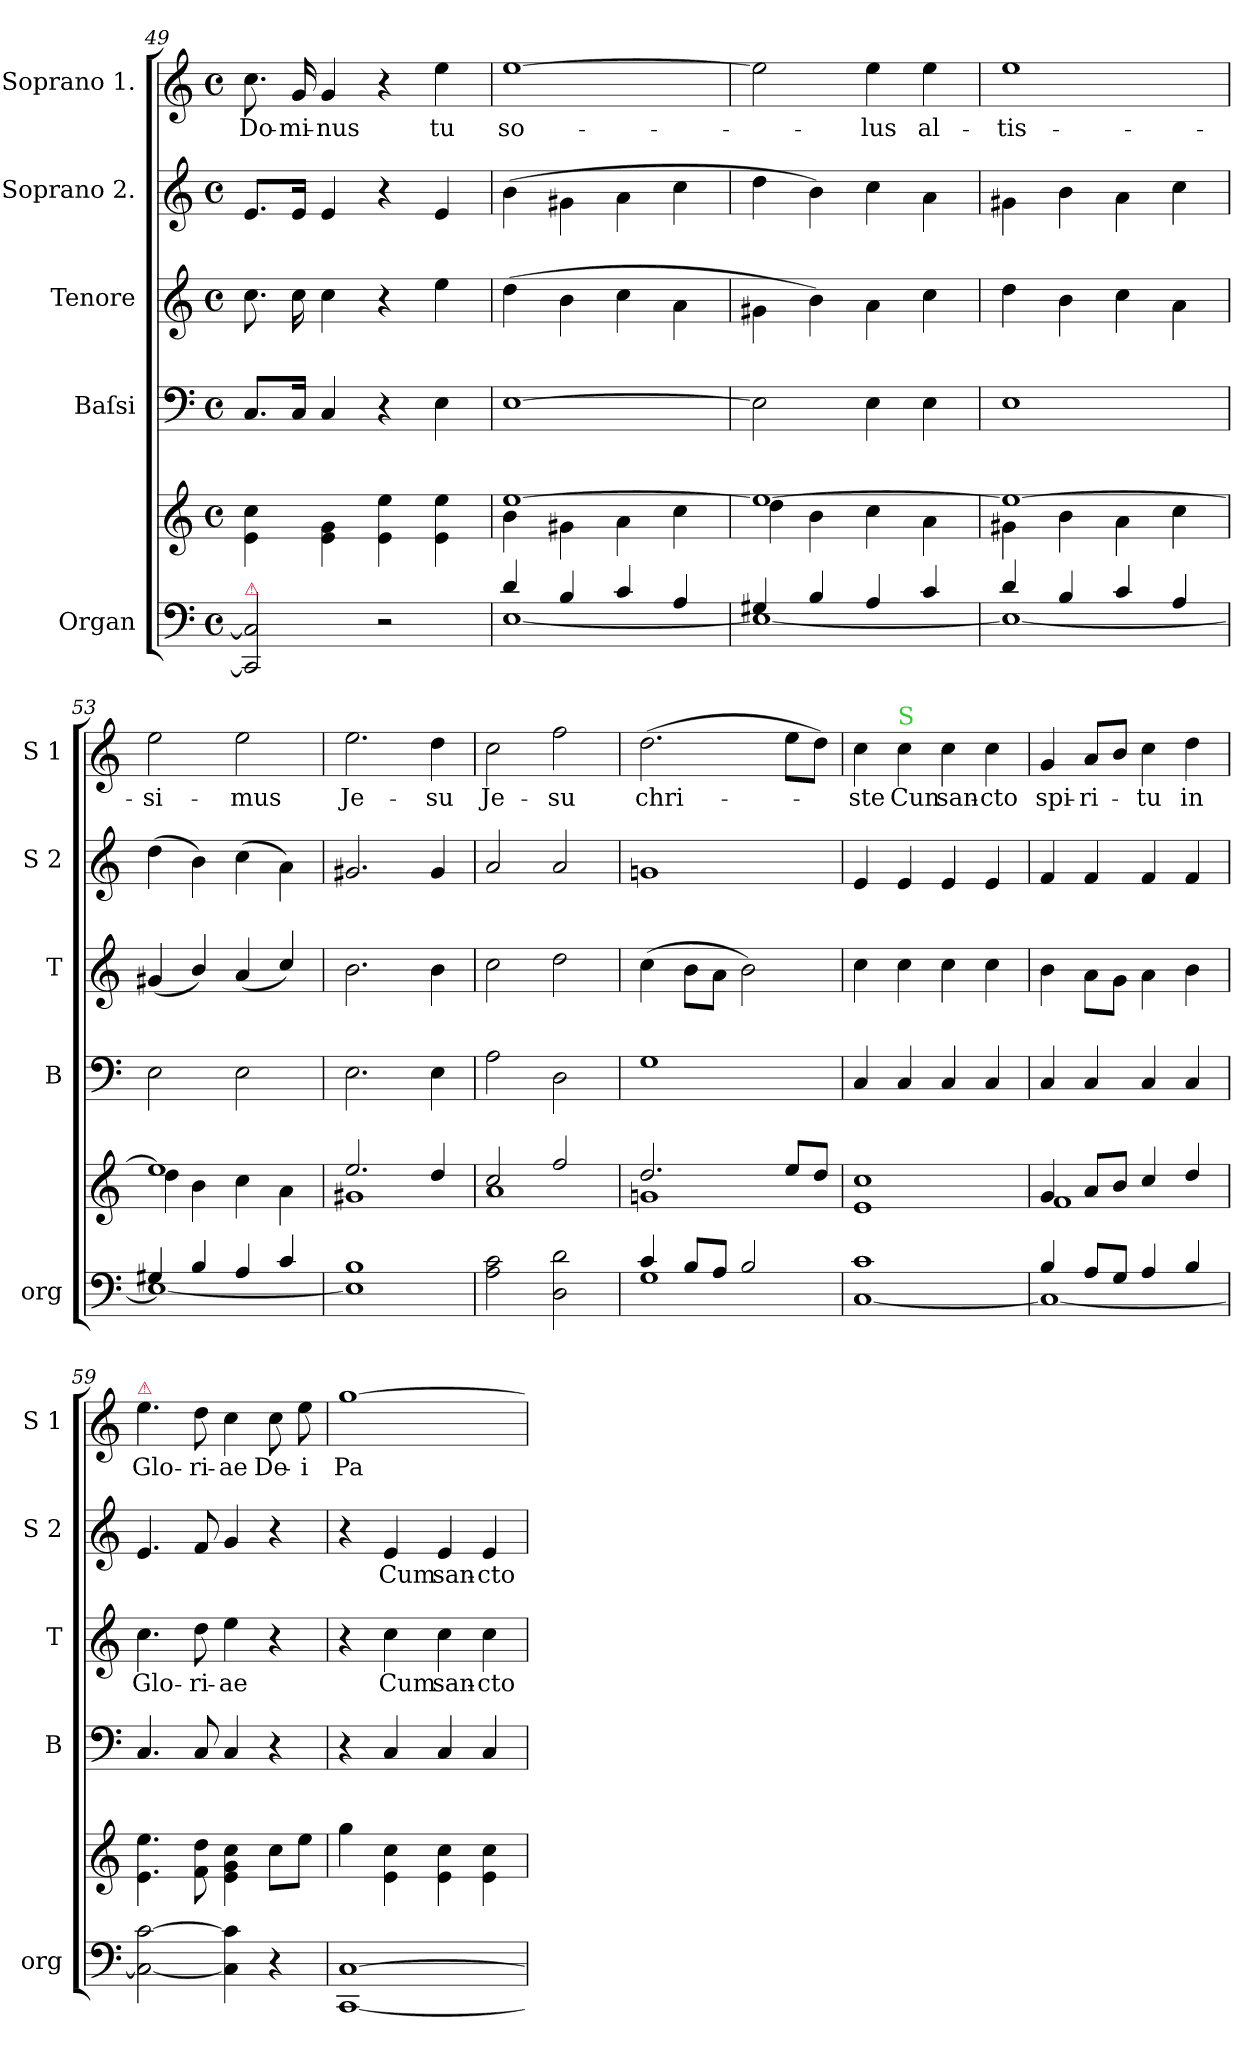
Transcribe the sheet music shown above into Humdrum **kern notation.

**kern	**kern	**kern	**kern	**text	**kern	**text	**kern	**text
*part5	*part5	*part4	*part3	*part3	*part2	*part2	*part1	*part1
*staff6	*staff5	*staff4	*staff3	*staff3	*staff2	*staff2	*staff1	*staff1
*I"Organ	*	*I"Baſsi	*I"Tenore	*	*I"Soprano 2.	*	*I"Soprano 1.	*
*I'org	*	*I'B	*I'T	*	*I'S 2	*	*I'S 1	*
*clefF4	*clefG2	*clefF4	*clefG2	*	*clefG2	*	*clefG2	*
*	*	*	*ITrd7c12	*	*	*	*	*
*k[]	*k[]	*k[]	*k[]	*	*k[]	*	*k[]	*
*M4/4	*M4/4	*M4/4	*M4/4	*	*M4/4	*	*M4/4	*
*met(c)	*met(c)	*met(c)	*met(c)	*	*met(c)	*	*met(c)	*
=49	=49	=49	=49	=49	=49	=49	=49	=49
!LO:TX:a:color=crimson:t=⚠	!	!	!	!	!	!	!	!
2CC]/ 2C]/	4e\ 4cc\	8.C/L	8.c\	.	8.e/L	.	8.cc\	Do-
.	.	16C/Jk	16c\	.	16e/Jk	.	16g/	-mi-
.	4e\ 4g\	4C/	4c\	.	4e/	.	4g/	-nus
2r	4e\ 4ee\	4r	4r	.	4r	.	4r	.
.	4e\ 4ee\	4E\	4e\	.	4e/	.	4ee\	tu
=50	=50	=50	=50	=50	=50	=50	=50	=50
*^	*^	*	*	*	*	*	*	*
4d/	[<1E	[>1ee	4b\	[1E	(>4d\	.	(>4b\	.	[1ee	so-
4B/	.	.	4g#X\	.	4B\	.	4g#X\	.	.	.
4c/	.	.	4a\	.	4c\	.	4a\	.	.	.
4A/	.	.	4cc\	.	4A\	.	4cc\	.	.	.
=51	=51	=51	=51	=51	=51	=51	=51	=51	=51	=51
4G#X/	1E_<	1ee_>	4dd\	2E\]	4G#X\	.	4dd\	.	2ee\]	.
4B/	.	.	4b\	.	4B\)	.	4b\)	.	.	.
4A/	.	.	4cc\	4E\	4A\	.	4cc\	.	4ee\	-lus
4c/	.	.	4a\	4E\	4c\	.	4a\	.	4ee\	al-
=52	=52	=52	=52	=52	=52	=52	=52	=52	=52	=52
4d/	1E_<	1ee_	4g#X\	1E	4d\	.	4g#X\	.	1ee	-tis-
4B/	.	.	4b\	.	4B\	.	4b\	.	.	.
4c/	.	.	4a\	.	4c\	.	4a\	.	.	.
4A/	.	.	4cc\	.	4A\	.	4cc\	.	.	.
=53	=53	=53	=53	=53	=53	=53	=53	=53	=53	=53
4G#X/	1E_	1ee]	4dd\	2E\	(<4G#X/	.	(>4dd\	.	2ee\	-si-
4B/	.	.	4b\	.	4B/)	.	4b\)	.	.	.
4A/	.	.	4cc\	2E\	(<4A/	.	(>4cc\	.	2ee\	-mus
4c/	.	.	4a\	.	4c/)	.	4a\)	.	.	.
*v	*v	*	*	*	*	*	*	*	*	*
=54	=54	=54	=54	=54	=54	=54	=54	=54	=54
1E] 1B	2.ee/	1g#X	2.E\	2.B\	.	2.g#X/	.	2.ee\	Je-
.	4dd/	.	4E\	4B\	.	4g#/	.	4dd\	-su
=55	=55	=55	=55	=55	=55	=55	=55	=55	=55
2A\ 2c\	2cc/	1a	2A\	2c\	.	2a/	.	2cc\	Je-
2D\ 2d\	2ff/	.	2D\	2d\	.	2a/	.	2ff\	-su
=56	=56	=56	=56	=56	=56	=56	=56	=56	=56
*^	*	*	*	*	*	*	*	*	*
4c/	1G	2.dd/	1gn	1G	(>4c\	.	1gn	.	(>2.dd\	chri-
8B/L	.	.	.	.	8B\L	.	.	.	.	.
8A/J	.	.	.	.	8A\J	.	.	.	.	.
2B/	.	.	.	.	2B\)	.	.	.	.	.
.	.	8ee/L	.	.	.	.	.	.	8ee\L	.
.	.	8dd/J	.	.	.	.	.	.	8dd\J)	.
*v	*v	*	*	*	*	*	*	*	*	*
*	*v	*v	*	*	*	*	*	*	*
=57	=57	=57	=57	=57	=57	=57	=57	=57
[<1C 1c	1e 1cc	4C/	4c\	.	4e/	.	4cc\	-ste
!	!	!	!	!	!	!	!LO:TX:a:color=limegreen:t=S	!
.	.	4C/	4c\	.	4e/	.	4cc\	Cun
.	.	4C/	4c\	.	4e/	.	4cc\	san-
.	.	4C/	4c\	.	4e/	.	4cc\	-cto
=58	=58	=58	=58	=58	=58	=58	=58	=58
*^	*^	*	*	*	*	*	*	*
4B/	1C_<	4g/	1f	4C/	4B\	.	4f/	.	4g/	spi-
8A/L	.	8a/L	.	4C/	8A\L	.	4f/	.	8a/L	-ri-
8G/J	.	8b/J	.	.	8G\J	.	.	.	8b/J	.
4A/	.	4cc/	.	4C/	4A\	.	4f/	.	4cc\	-tu
4B/	.	4dd/	.	4C/	4B\	.	4f/	.	4dd\	in
*v	*v	*	*	*	*	*	*	*	*	*
*	*v	*v	*	*	*	*	*	*	*
=59	=59	=59	=59	=59	=59	=59	=59	=59
!	!	!	!	!	!	!	!LO:TX:a:color=crimson:t=⚠	!
2C_\ [2c\	4.e\ 4.ee\	4.C/	4.c\	Glo-	4.e/	.	4.ee\	Glo-
.	8f\ 8dd\	8C/	8d\	-ri-	8f/	.	8dd\	-ri-
4C]\ 4c]\	4e\ 4g\ 4cc\	4C/	4e\	-ae	4g/	.	4cc\	-ae
4r	8cc\L	4r	4r	.	4r	.	8cc\	De-
.	8ee\J	.	.	.	.	.	8ee\	-i
=60	=60	=60	=60	=60	=60	=60	=60	=60
[<1CC [>1C	4gg\	4r	4r	.	4r	.	[>1gg	Pa-
.	4e\ 4cc\	4C/	4c\	Cum	4e/	Cum	.	.
.	4e\ 4cc\	4C/	4c\	san-	4e/	san-	.	.
.	4e\ 4cc\	4C/	4c\	-cto	4e/	-cto	.	.
=	=	=	=	=	=	=	=	=
*-	*-	*-	*-	*-	*-	*-	*-	*-
